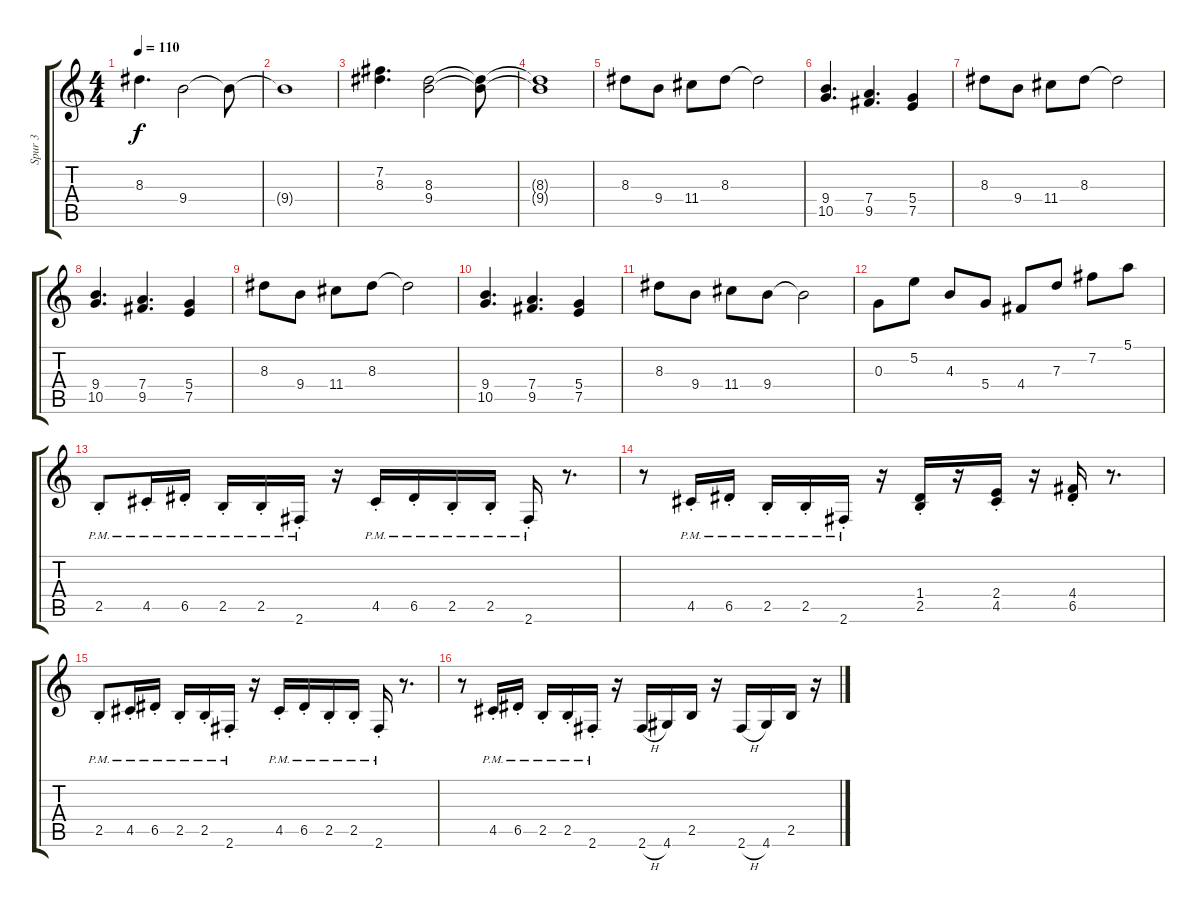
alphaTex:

\track ("Spur 3" "Spur 3") {instrument electricguitarjazz}
\staff {score tabs}
\tuning (E4 B3 G3 D3 A2 E2) {hide}
\ts (4 4)
\tempo 110
\clef g2
\ks c
8.3.4{d dy f volume 12} 9.4.2 9.4{t}.8 |
9.4{t}.1 |
(7.2 8.3).4{d} (8.3 9.4).2 (8.3{t} 9.4{t}).8 |
(8.3{t} 9.4{t}).1 |
8.3.8 9.4.8 11.4.8 8.3.8 8.3{t}.2 |
(9.4 10.5).4{d} (7.4 9.5).4{d} (5.4 7.5).4 |
8.3.8 9.4.8 11.4.8 8.3.8 8.3{t}.2 |
(9.4 10.5).4{d} (7.4 9.5).4{d} (5.4 7.5).4 |
8.3.8 9.4.8 11.4.8 8.3.8 8.3{t}.2 |
(9.4 10.5).4{d} (7.4 9.5).4{d} (5.4 7.5).4 |
8.3.8 9.4.8 11.4.8 9.4.8 9.4{t}.2 |
0.3.8 5.2.8 4.3.8 5.4.8 4.4.8 7.3.8 7.2.8 5.1.8 |
2.5{pm st}.8{volume 15} 4.5{pm st}.16 6.5{pm st}.16 2.5{pm st}.16 2.5{pm st}.16 2.6{pm st}.16 r.16 4.5{pm st}.16 6.5{pm st}.16 2.5{pm st}.16 2.5{pm st}.16 2.6{pm st}.16 r.8{d} |
r.8 4.5{pm st}.16 6.5{pm st}.16 2.5{pm st}.16 2.5{pm st}.16 2.6{pm st}.16 r.16 (1.4{st} 2.5{st}).16 r.16 (2.4{st} 4.5{st}).16 r.16 (4.4{st} 6.5{st}).16 r.8{d} |
2.5{pm st}.8 4.5{pm st}.16 6.5{pm st}.16 2.5{pm st}.16 2.5{pm st}.16 2.6{pm st}.16 r.16 4.5{pm st}.16 6.5{pm st}.16 2.5{pm st}.16 2.5{pm st}.16 2.6{pm st}.16 r.8{d} |
r.8 4.5{pm st}.16 6.5{pm st}.16 2.5{pm st}.16 2.5{pm st}.16 2.6{pm st}.16 r.16 2.6{h}.16 4.6.16 2.5.16 r.16 2.6{h}.16 4.6.16 2.5.16 r.16
